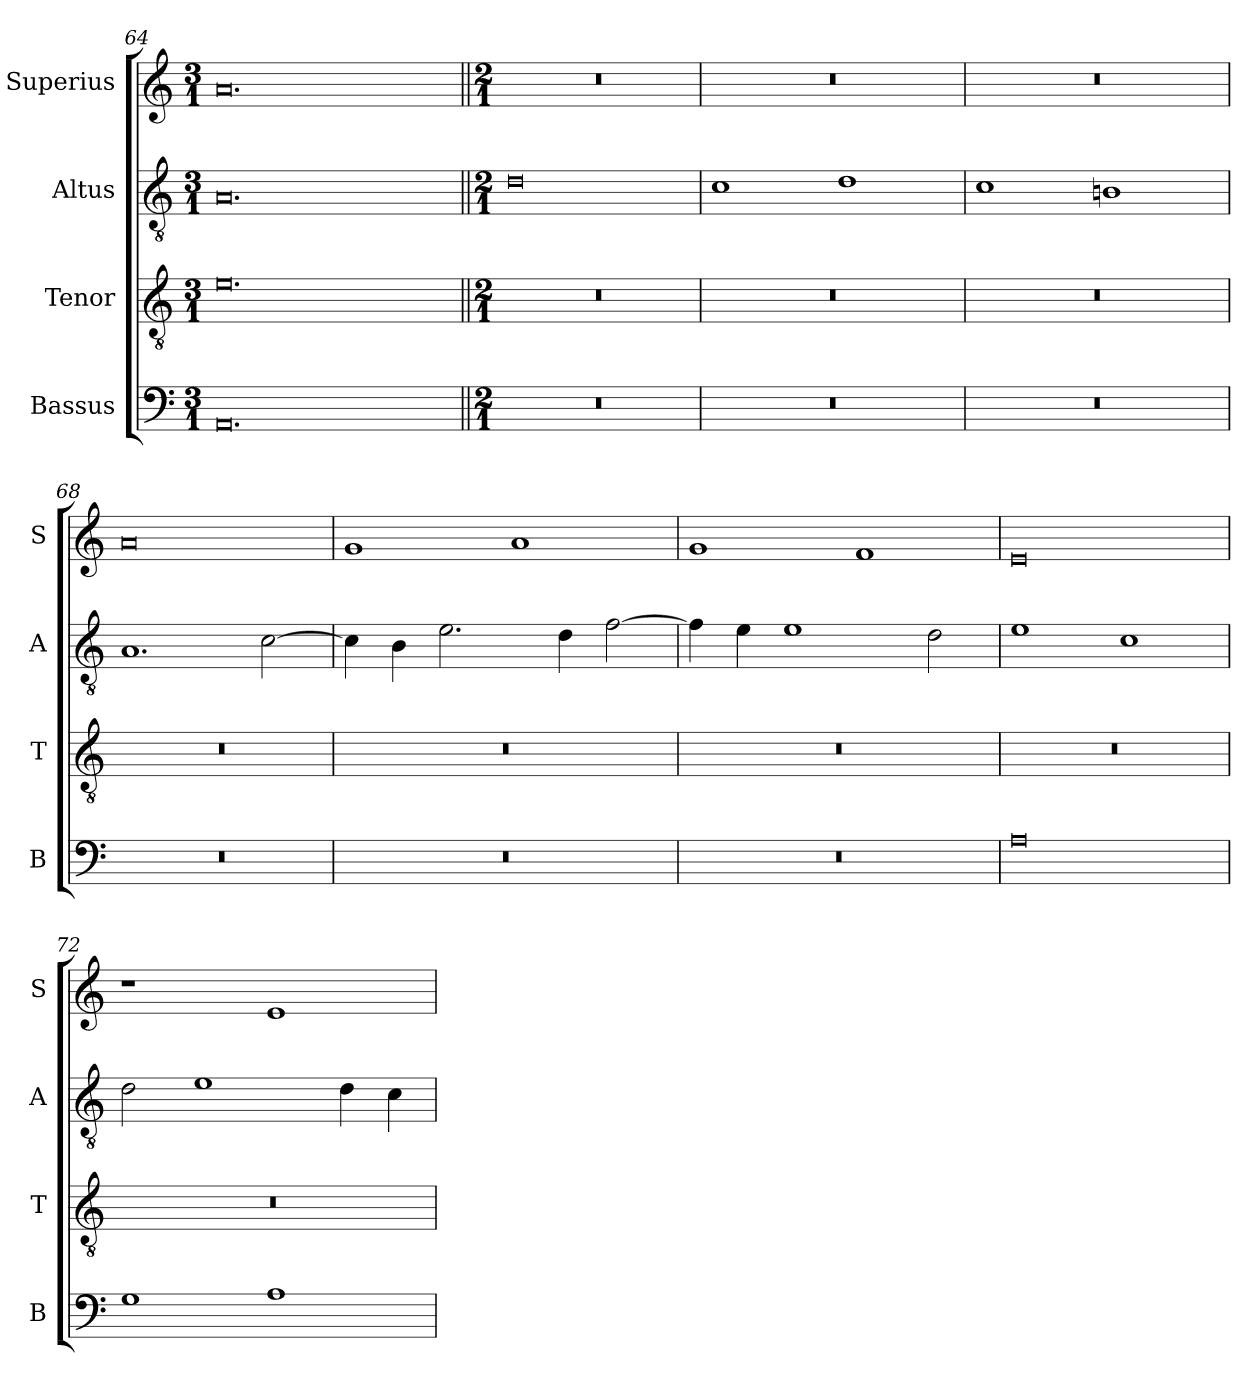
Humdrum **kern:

**kern	**kern	**kern	**kern
*part4	*part3	*part2	*part1
*staff4	*staff3	*staff2	*staff1
*I"Bassus	*I"Tenor	*I"Altus	*I"Superius
*I'B	*I'T	*I'A	*I'S
*clefF4	*clefGv2	*clefGv2	*clefG2
*k[]	*k[]	*k[]	*k[]
*M3/1	*M3/1	*M3/1	*M3/1
=64	=64	=64	=64
0.AA	0.e	0.A	0.a
!!LO:LB:g=z
=65||	=65||	=65||	=65||
*M2/1	*M2/1	*M2/1	*M2/1
0r	0r	0d	0r
=66	=66	=66	=66
0r	0r	1c	0r
.	.	1d	.
=67	=67	=67	=67
0r	0r	1c	0r
.	.	1Bn	.
=68	=68	=68	=68
0r	0r	1.A	0a
.	.	[2c\	.
=69	=69	=69	=69
0r	0r	4c\]	1g
.	.	4B\	.
.	.	2.e\	.
.	.	.	1a
.	.	4d\	.
.	.	[2f\	.
=70	=70	=70	=70
0r	0r	4f\]	1g
.	.	4e\	.
.	.	1e	.
.	.	.	1f
.	.	2d\	.
=71	=71	=71	=71
0A	0r	1e	0e
.	.	1c	.
=72	=72	=72	=72
1G	0r	2d\	1r
.	.	1e	.
1A	.	.	1e
.	.	4d\	.
.	.	4c\	.
=	=	=	=
*-	*-	*-	*-
